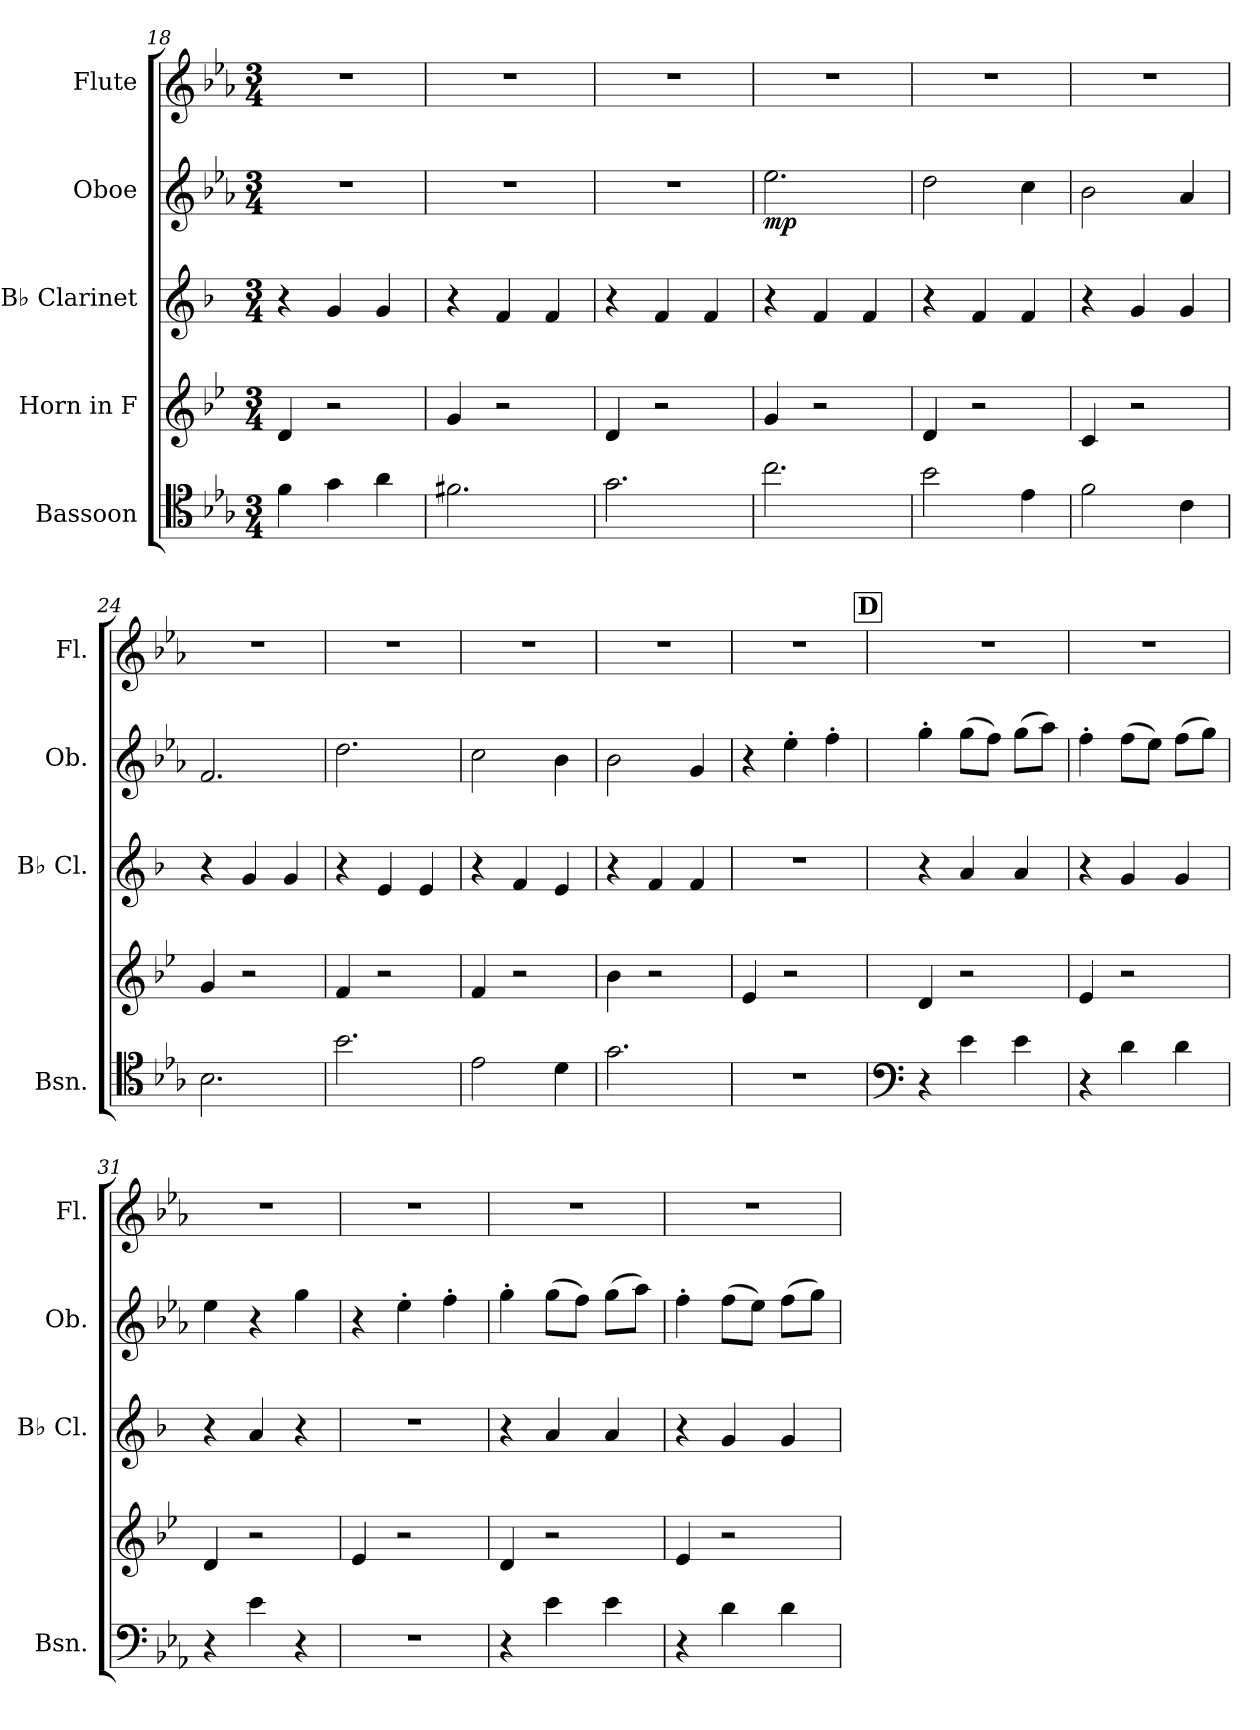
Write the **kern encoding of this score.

**kern	**kern	**kern	**kern	**dynam	**kern
*part5	*part4	*part3	*part2	*part2	*part1
*staff5	*staff4	*staff3	*staff2	*staff2	*staff1
*I"Bassoon	*I"Horn in F	*I"B♭ Clarinet	*I"Oboe	*	*I"Flute
*I'Bsn.	*	*I'B♭ Cl.	*I'Ob.	*	*I'Fl.
*clefC4	*clefG2	*clefG2	*clefG2	*	*clefG2
*	*ITrd4c7	*ITrd1c2	*	*	*
*k[b-e-a-]	*k[b-e-a-]	*k[b-e-a-]	*k[b-e-a-]	*	*k[b-e-a-]
*M3/4	*M3/4	*M3/4	*M3/4	*	*M3/4
=18	=18	=18	=18	=18	=18
4f\	4G/	4r	2.r	.	2.r
4g\	2r	4f/	.	.	.
4a-\	.	4f/	.	.	.
=19	=19	=19	=19	=19	=19
2.f#X\	4c/	4r	2.r	.	2.r
.	2r	4e-/	.	.	.
.	.	4e-/	.	.	.
=20	=20	=20	=20	=20	=20
2.g\	4G/	4r	2.r	.	2.r
.	2r	4e-/	.	.	.
.	.	4e-/	.	.	.
=21	=21	=21	=21	=21	=21
!!LO:REH:place=s1:a:B:fs=14:t=C
*	*	*	*	*	*MM182
!	!	!	!	!LO:DY:b	!
2.cc\	4c/	4r	2.ee-\	mp	2.r
.	2r	4e-/	.	.	.
.	.	4e-/	.	.	.
=22	=22	=22	=22	=22	=22
2b-\	4G/	4r	2dd\	.	2.r
.	2r	4e-/	.	.	.
4e-\	.	4e-/	4cc\	.	.
!!LO:PB:g=z
=23	=23	=23	=23	=23	=23
2f\	4F/	4r	2b-\	.	2.r
.	2r	4f/	.	.	.
4c\	.	4f/	4a-/	.	.
=24	=24	=24	=24	=24	=24
2.B-\	4c/	4r	2.f/	.	2.r
.	2r	4f/	.	.	.
.	.	4f/	.	.	.
=25	=25	=25	=25	=25	=25
2.b-\	4B-/	4r	2.dd\	.	2.r
.	2r	4d/	.	.	.
.	.	4d/	.	.	.
=26	=26	=26	=26	=26	=26
2e-\	4B-/	4r	2cc\	.	2.r
.	2r	4e-/	.	.	.
4d\	.	4d/	4b-\	.	.
=27	=27	=27	=27	=27	=27
2.g\	4e-\	4r	2b-\	.	2.r
.	2r	4e-/	.	.	.
.	.	4e-/	4g/	.	.
=28	=28	=28	=28	=28	=28
2.r	4A-/	2.r	4r	.	2.r
.	2r	.	4ee-'\	.	.
.	.	.	4ff'\	.	.
!!LO:REH:place=s1:a:B:fs=14:t=D
=29	=29	=29	=29	=29	=29
*clefF4	*	*	*	*	*
4r	4G/	4r	4gg'\	.	2.r
4e-\	2r	4g/	(>8gg\L	.	.
.	.	.	8ff\J)	.	.
4e-\	.	4g/	(>8gg\L	.	.
.	.	.	8aa-\J)	.	.
=30	=30	=30	=30	=30	=30
4r	4A-/	4r	4ff'\	.	2.r
4d\	2r	4f/	(>8ff\L	.	.
.	.	.	8ee-\J)	.	.
4d\	.	4f/	(>8ff\L	.	.
.	.	.	8gg\J)	.	.
=31	=31	=31	=31	=31	=31
4r	4G/	4r	4ee-\	.	2.r
4e-\	2r	4g/	4r	.	.
4r	.	4r	4gg\	.	.
=32	=32	=32	=32	=32	=32
2.r	4A-/	2.r	4r	.	2.r
.	2r	.	4ee-'\	.	.
.	.	.	4ff'\	.	.
!!LO:LB:g=z
=33	=33	=33	=33	=33	=33
4r	4G/	4r	4gg'\	.	2.r
4e-\	2r	4g/	(>8gg\L	.	.
.	.	.	8ff\J)	.	.
4e-\	.	4g/	(>8gg\L	.	.
.	.	.	8aa-\J)	.	.
=34	=34	=34	=34	=34	=34
4r	4A-/	4r	4ff'\	.	2.r
4d\	2r	4f/	(>8ff\L	.	.
.	.	.	8ee-\J)	.	.
4d\	.	4f/	(>8ff\L	.	.
.	.	.	8gg\J)	.	.
=	=	=	=	=	=
*-	*-	*-	*-	*-	*-
